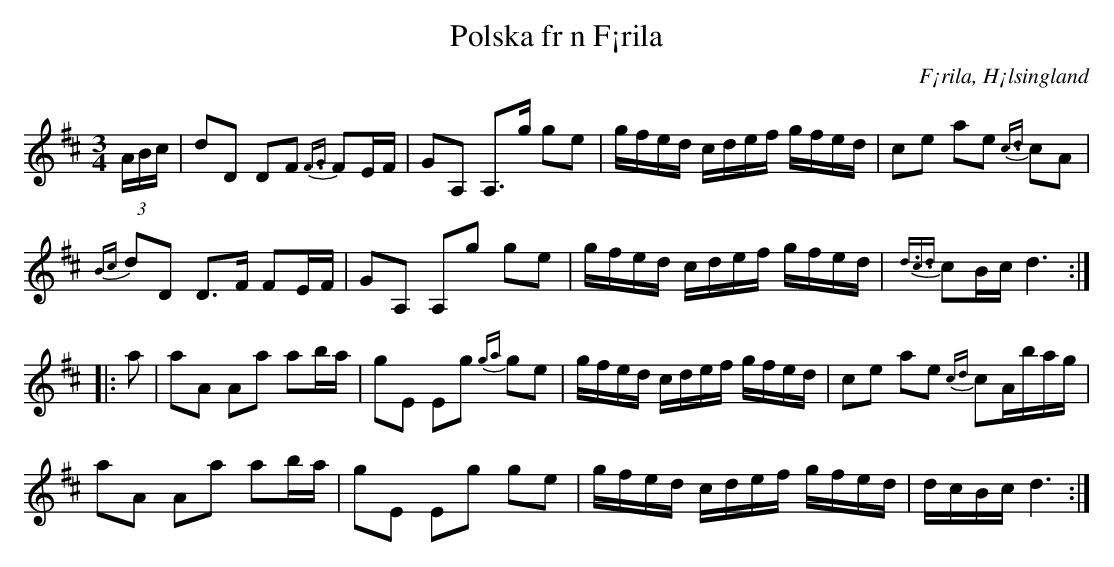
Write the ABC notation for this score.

X:1
T:Polska fr n F¡rila
O:F¡rila, H¡lsingland
M:3/4
L:1/16
U:t=turn
K:D
(3ABc | d2D2 D2F2 {F3/2G}F2EF | G2A,2 A,2>g2 g2e2 | gfed cdef gfed | c2e2 a2e2 {c3/2d}c2A2 |
{Bc}d2D2 D2>F2 F2EF | G2A,2 A,2g2 g2e2 | gfed cdef gfed | {d3/2c3/2d}c2Bc d6 ::
a2 | a2A2 A2a2 a2ba | g2E2 E2g2 {ga}g2e2 | gfed cdef gfed | c2e2 a2e2 {cd}c2A5/6b3/6a2/6g2/6 |
a2A2 A2a2 a2ba | g2E2 E2g2 g2e2 | gfed cdef gfed | dcBc d6 :|
